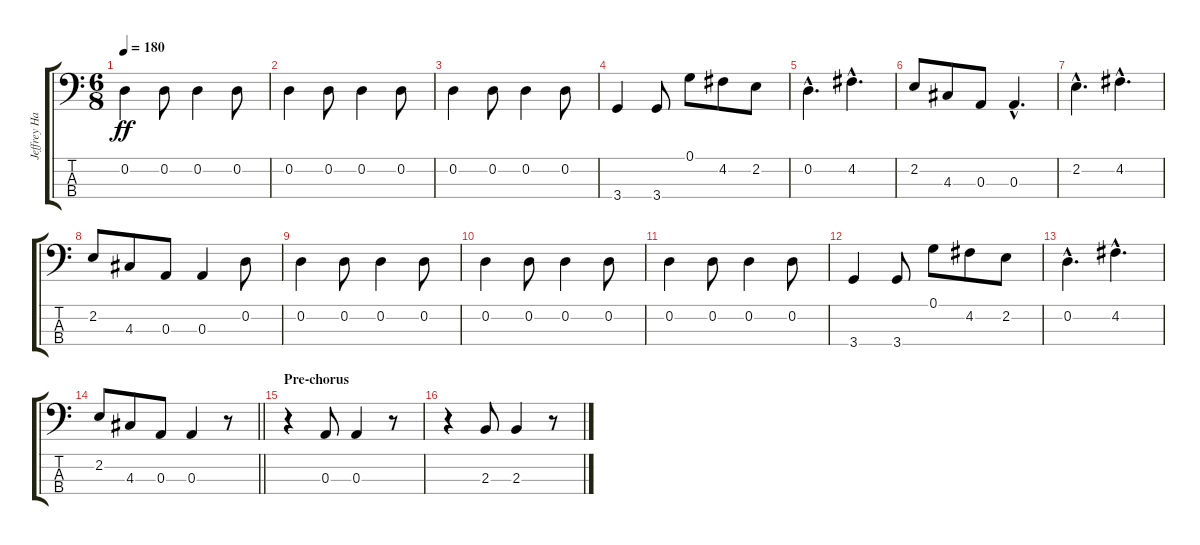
\track ("Jeffrey Hammond-Hammond - bass" "Jeffrey Ha") {instrument electricbassfinger}
\staff {score tabs}
\tuning (G2 D2 A1 E1) {hide}
\ts (6 8)
\tempo 180
\clef f4
\ks c
0.2.4{dy ff} 0.2.8 0.2.4 0.2.8 |
0.2.4 0.2.8 0.2.4 0.2.8 |
0.2.4 0.2.8 0.2.4 0.2.8 |
3.4.4 3.4.8 0.1.8 4.2.8 2.2.8 |
0.2{hac}.4{d} 4.2{hac}.4{d} |
2.2.8 4.3.8 0.3.8 0.3{hac}.4{d} |
2.2{hac}.4{d} 4.2{hac}.4{d} |
2.2.8 4.3.8 0.3.8 0.3.4 0.2.8 |
0.2.4 0.2.8 0.2.4 0.2.8 |
0.2.4 0.2.8 0.2.4 0.2.8 |
0.2.4 0.2.8 0.2.4 0.2.8 |
3.4.4 3.4.8 0.1.8 4.2.8 2.2.8 |
0.2{hac}.4{d} 4.2{hac}.4{d} |
\barLineRight lightlight
2.2.8 4.3.8 0.3.8 0.3.4 r.8 |
\section ("" "Pre-chorus")
r.4 0.3.8 0.3.4 r.8 |
r.4 2.3.8 2.3.4 r.8
